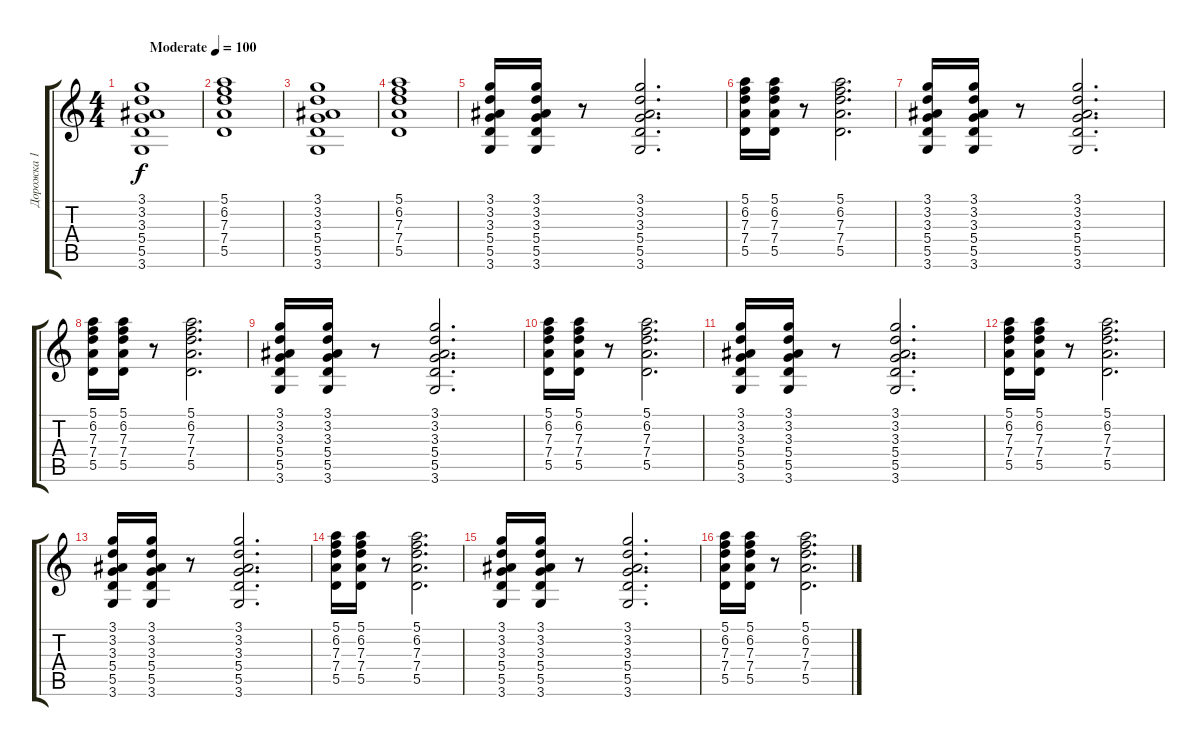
\track ("Дорожка 1" "Дорожка 1") {instrument electricguitarclean}
\staff {score tabs}
\tuning (E4 B3 G3 D3 A2 E2) {hide}
\ts (4 4)
\tempo (100 "Moderate")
\clef g2
\ks c
(3.1 3.2 3.3 5.4 5.5 3.6).1{dy f instrument electricguitarclean} |
(5.1 6.2 7.3 7.4 5.5).1 |
(3.1 3.2 3.3 5.4 5.5 3.6).1 |
(5.1 6.2 7.3 7.4 5.5).1 |
(3.1 3.2 3.3 5.4 5.5 3.6).16 (3.1 3.2 3.3 5.4 5.5 3.6).16 r.8 (3.1 3.2 3.3 5.4 5.5 3.6).2{d} |
(5.1 6.2 7.3 7.4 5.5).16 (5.1 6.2 7.3 7.4 5.5).16 r.8 (5.1 6.2 7.3 7.4 5.5).2{d} |
(3.1 3.2 3.3 5.4 5.5 3.6).16 (3.1 3.2 3.3 5.4 5.5 3.6).16 r.8 (3.1 3.2 3.3 5.4 5.5 3.6).2{d} |
(5.1 6.2 7.3 7.4 5.5).16 (5.1 6.2 7.3 7.4 5.5).16 r.8 (5.1 6.2 7.3 7.4 5.5).2{d} |
(3.1 3.2 3.3 5.4 5.5 3.6).16 (3.1 3.2 3.3 5.4 5.5 3.6).16 r.8 (3.1 3.2 3.3 5.4 5.5 3.6).2{d} |
(5.1 6.2 7.3 7.4 5.5).16 (5.1 6.2 7.3 7.4 5.5).16 r.8 (5.1 6.2 7.3 7.4 5.5).2{d} |
(3.1 3.2 3.3 5.4 5.5 3.6).16 (3.1 3.2 3.3 5.4 5.5 3.6).16 r.8 (3.1 3.2 3.3 5.4 5.5 3.6).2{d} |
(5.1 6.2 7.3 7.4 5.5).16 (5.1 6.2 7.3 7.4 5.5).16 r.8 (5.1 6.2 7.3 7.4 5.5).2{d} |
(3.1 3.2 3.3 5.4 5.5 3.6).16 (3.1 3.2 3.3 5.4 5.5 3.6).16 r.8 (3.1 3.2 3.3 5.4 5.5 3.6).2{d} |
(5.1 6.2 7.3 7.4 5.5).16 (5.1 6.2 7.3 7.4 5.5).16 r.8 (5.1 6.2 7.3 7.4 5.5).2{d} |
(3.1 3.2 3.3 5.4 5.5 3.6).16 (3.1 3.2 3.3 5.4 5.5 3.6).16 r.8 (3.1 3.2 3.3 5.4 5.5 3.6).2{d} |
(5.1 6.2 7.3 7.4 5.5).16 (5.1 6.2 7.3 7.4 5.5).16 r.8 (5.1 6.2 7.3 7.4 5.5).2{d}
